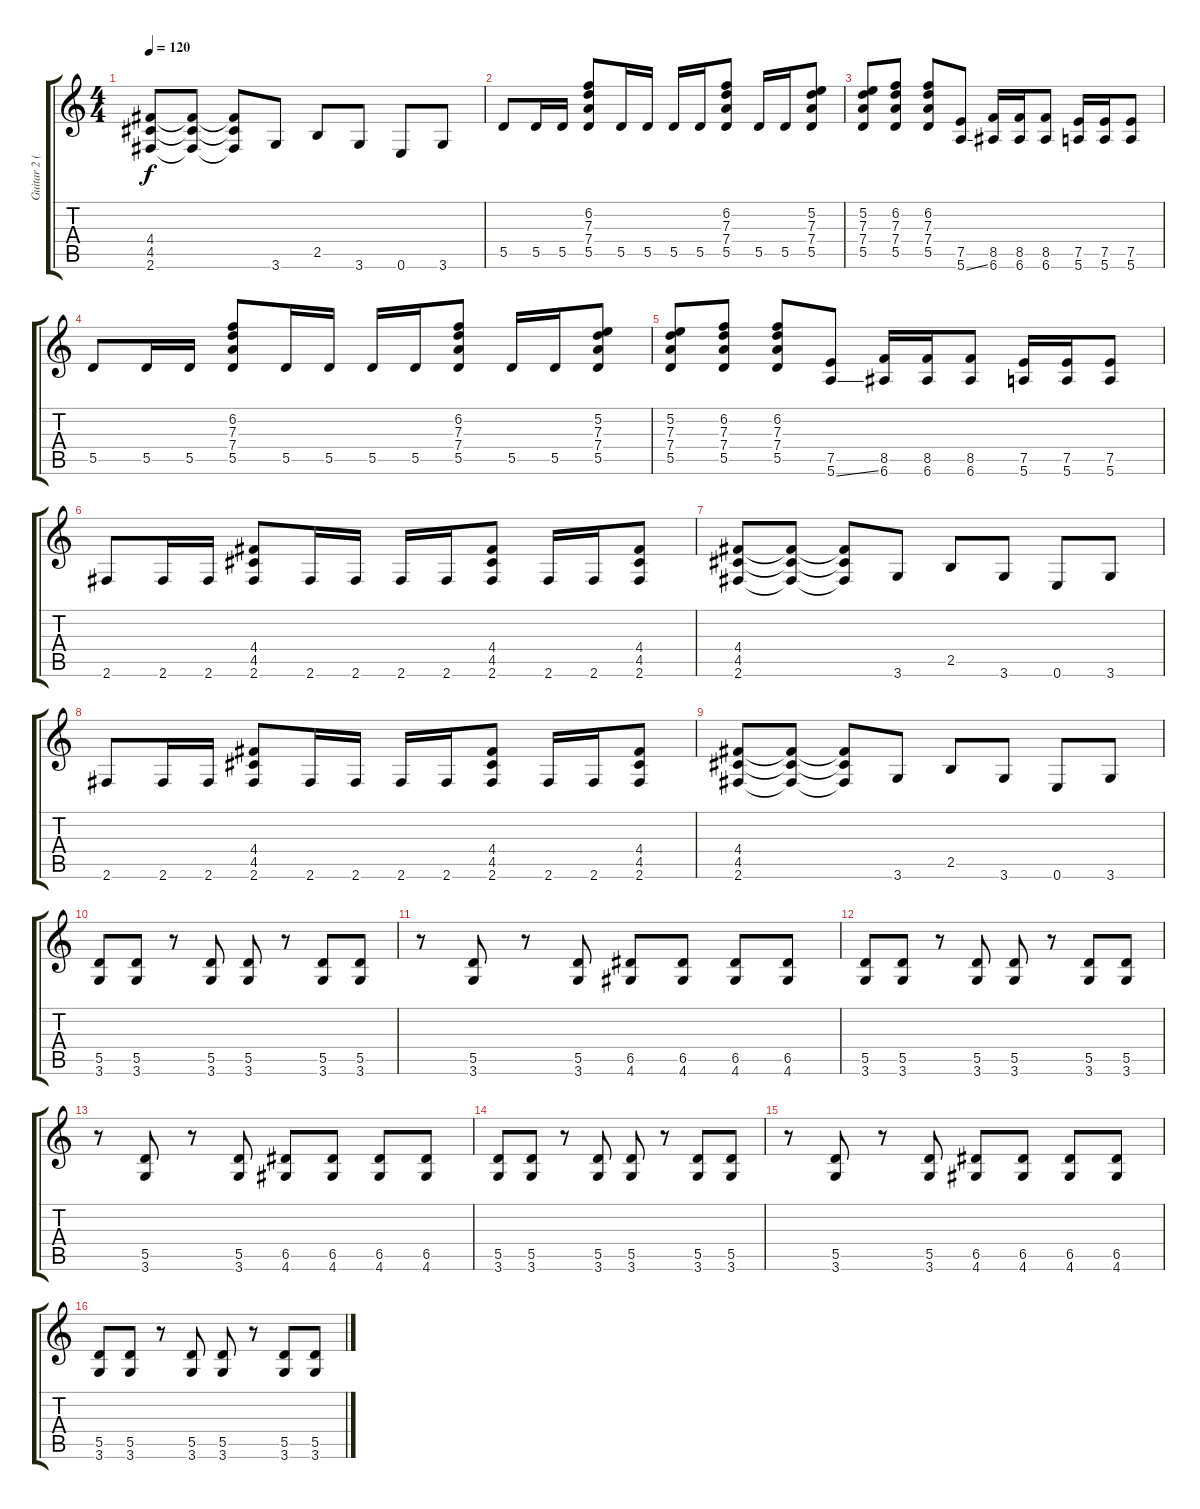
\track ("Guitar 2 (Kristian Niemainn)" "Guitar 2 (") {instrument distortionguitar}
\staff {score tabs}
\tuning (E4 B3 G3 D3 A2 E2) {hide}
\ts (4 4)
\tempo 120
\clef g2
\ks c
(4.4 4.5 2.6).8{dy f} (4.4{t} 4.5{t} 2.6{t}).8 (4.4{t} 4.5{t} 2.6{t}).8 3.6.8 2.5.8 3.6.8 0.6.8 3.6.8 |
5.5.8 5.5.16 5.5.16 (6.2 7.3 7.4 5.5).8 5.5.16 5.5.16 5.5.16 5.5.16 (6.2 7.3 7.4 5.5).8 5.5.16 5.5.16 (5.2 7.3 7.4 5.5).8 |
(5.2 7.3 7.4 5.5).8 (6.2 7.3 7.4 5.5).8 (6.2 7.3 7.4 5.5).8 (7.5 5.6{ss}).8 (8.5 6.6).16 (8.5 6.6).16 (8.5 6.6).8 (7.5 5.6).16 (7.5 5.6).16 (7.5 5.6).8 |
5.5.8 5.5.16 5.5.16 (6.2 7.3 7.4 5.5).8 5.5.16 5.5.16 5.5.16 5.5.16 (6.2 7.3 7.4 5.5).8 5.5.16 5.5.16 (5.2 7.3 7.4 5.5).8 |
(5.2 7.3 7.4 5.5).8 (6.2 7.3 7.4 5.5).8 (6.2 7.3 7.4 5.5).8 (7.5 5.6{ss}).8 (8.5 6.6).16 (8.5 6.6).16 (8.5 6.6).8 (7.5 5.6).16 (7.5 5.6).16 (7.5 5.6).8 |
2.6.8 2.6.16 2.6.16 (4.4 4.5 2.6).8 2.6.16 2.6.16 2.6.16 2.6.16 (4.4 4.5 2.6).8 2.6.16 2.6.16 (4.4 4.5 2.6).8 |
(4.4 4.5 2.6).8 (4.4{t} 4.5{t} 2.6{t}).8 (4.4{t} 4.5{t} 2.6{t}).8 3.6.8 2.5.8 3.6.8 0.6.8 3.6.8 |
2.6.8 2.6.16 2.6.16 (4.4 4.5 2.6).8 2.6.16 2.6.16 2.6.16 2.6.16 (4.4 4.5 2.6).8 2.6.16 2.6.16 (4.4 4.5 2.6).8 |
(4.4 4.5 2.6).8 (4.4{t} 4.5{t} 2.6{t}).8 (4.4{t} 4.5{t} 2.6{t}).8 3.6.8 2.5.8 3.6.8 0.6.8 3.6.8 |
(5.5 3.6).8 (5.5 3.6).8 r.8 (5.5 3.6).8 (5.5 3.6).8 r.8 (5.5 3.6).8 (5.5 3.6).8 |
r.8 (5.5 3.6).8 r.8 (5.5 3.6).8 (6.5 4.6).8 (6.5 4.6).8 (6.5 4.6).8 (6.5 4.6).8 |
(5.5 3.6).8 (5.5 3.6).8 r.8 (5.5 3.6).8 (5.5 3.6).8 r.8 (5.5 3.6).8 (5.5 3.6).8 |
r.8 (5.5 3.6).8 r.8 (5.5 3.6).8 (6.5 4.6).8 (6.5 4.6).8 (6.5 4.6).8 (6.5 4.6).8 |
(5.5 3.6).8 (5.5 3.6).8 r.8 (5.5 3.6).8 (5.5 3.6).8 r.8 (5.5 3.6).8 (5.5 3.6).8 |
r.8 (5.5 3.6).8 r.8 (5.5 3.6).8 (6.5 4.6).8 (6.5 4.6).8 (6.5 4.6).8 (6.5 4.6).8 |
(5.5 3.6).8 (5.5 3.6).8 r.8 (5.5 3.6).8 (5.5 3.6).8 r.8 (5.5 3.6).8 (5.5 3.6).8
